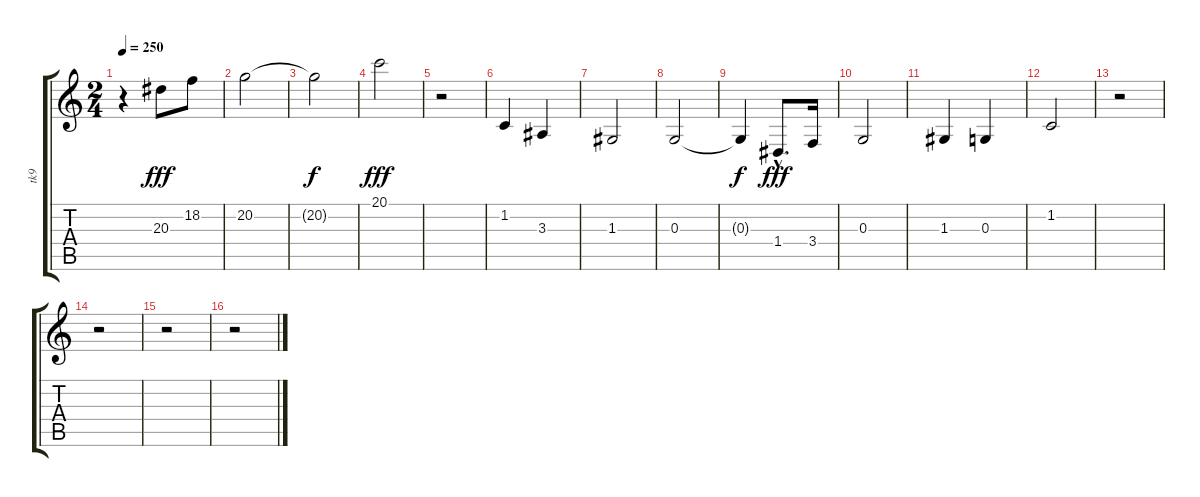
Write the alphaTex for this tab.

\track ("tk9" "tk9") {instrument stringensemble1}
\staff {score tabs}
\tuning (E4 B3 G3 D3 A2 E2) {hide}
\ts (2 4)
\tempo 250
\clef g2
\ks c
r.4{dy fff} 20.3.8 18.2.8 |
20.2.2 |
20.2{t}.2{dy f} |
20.1.2{dy fff} |
r.2 |
1.2.4 3.3.4 |
1.3.2 |
0.3.2 |
0.3{t}.4{dy f} 1.4{hac}.8{d dy fff} 3.4.16 |
0.3.2 |
1.3.4 0.3.4 |
1.2.2 |
r.2 |
r.2 |
r.2 |
r.2
